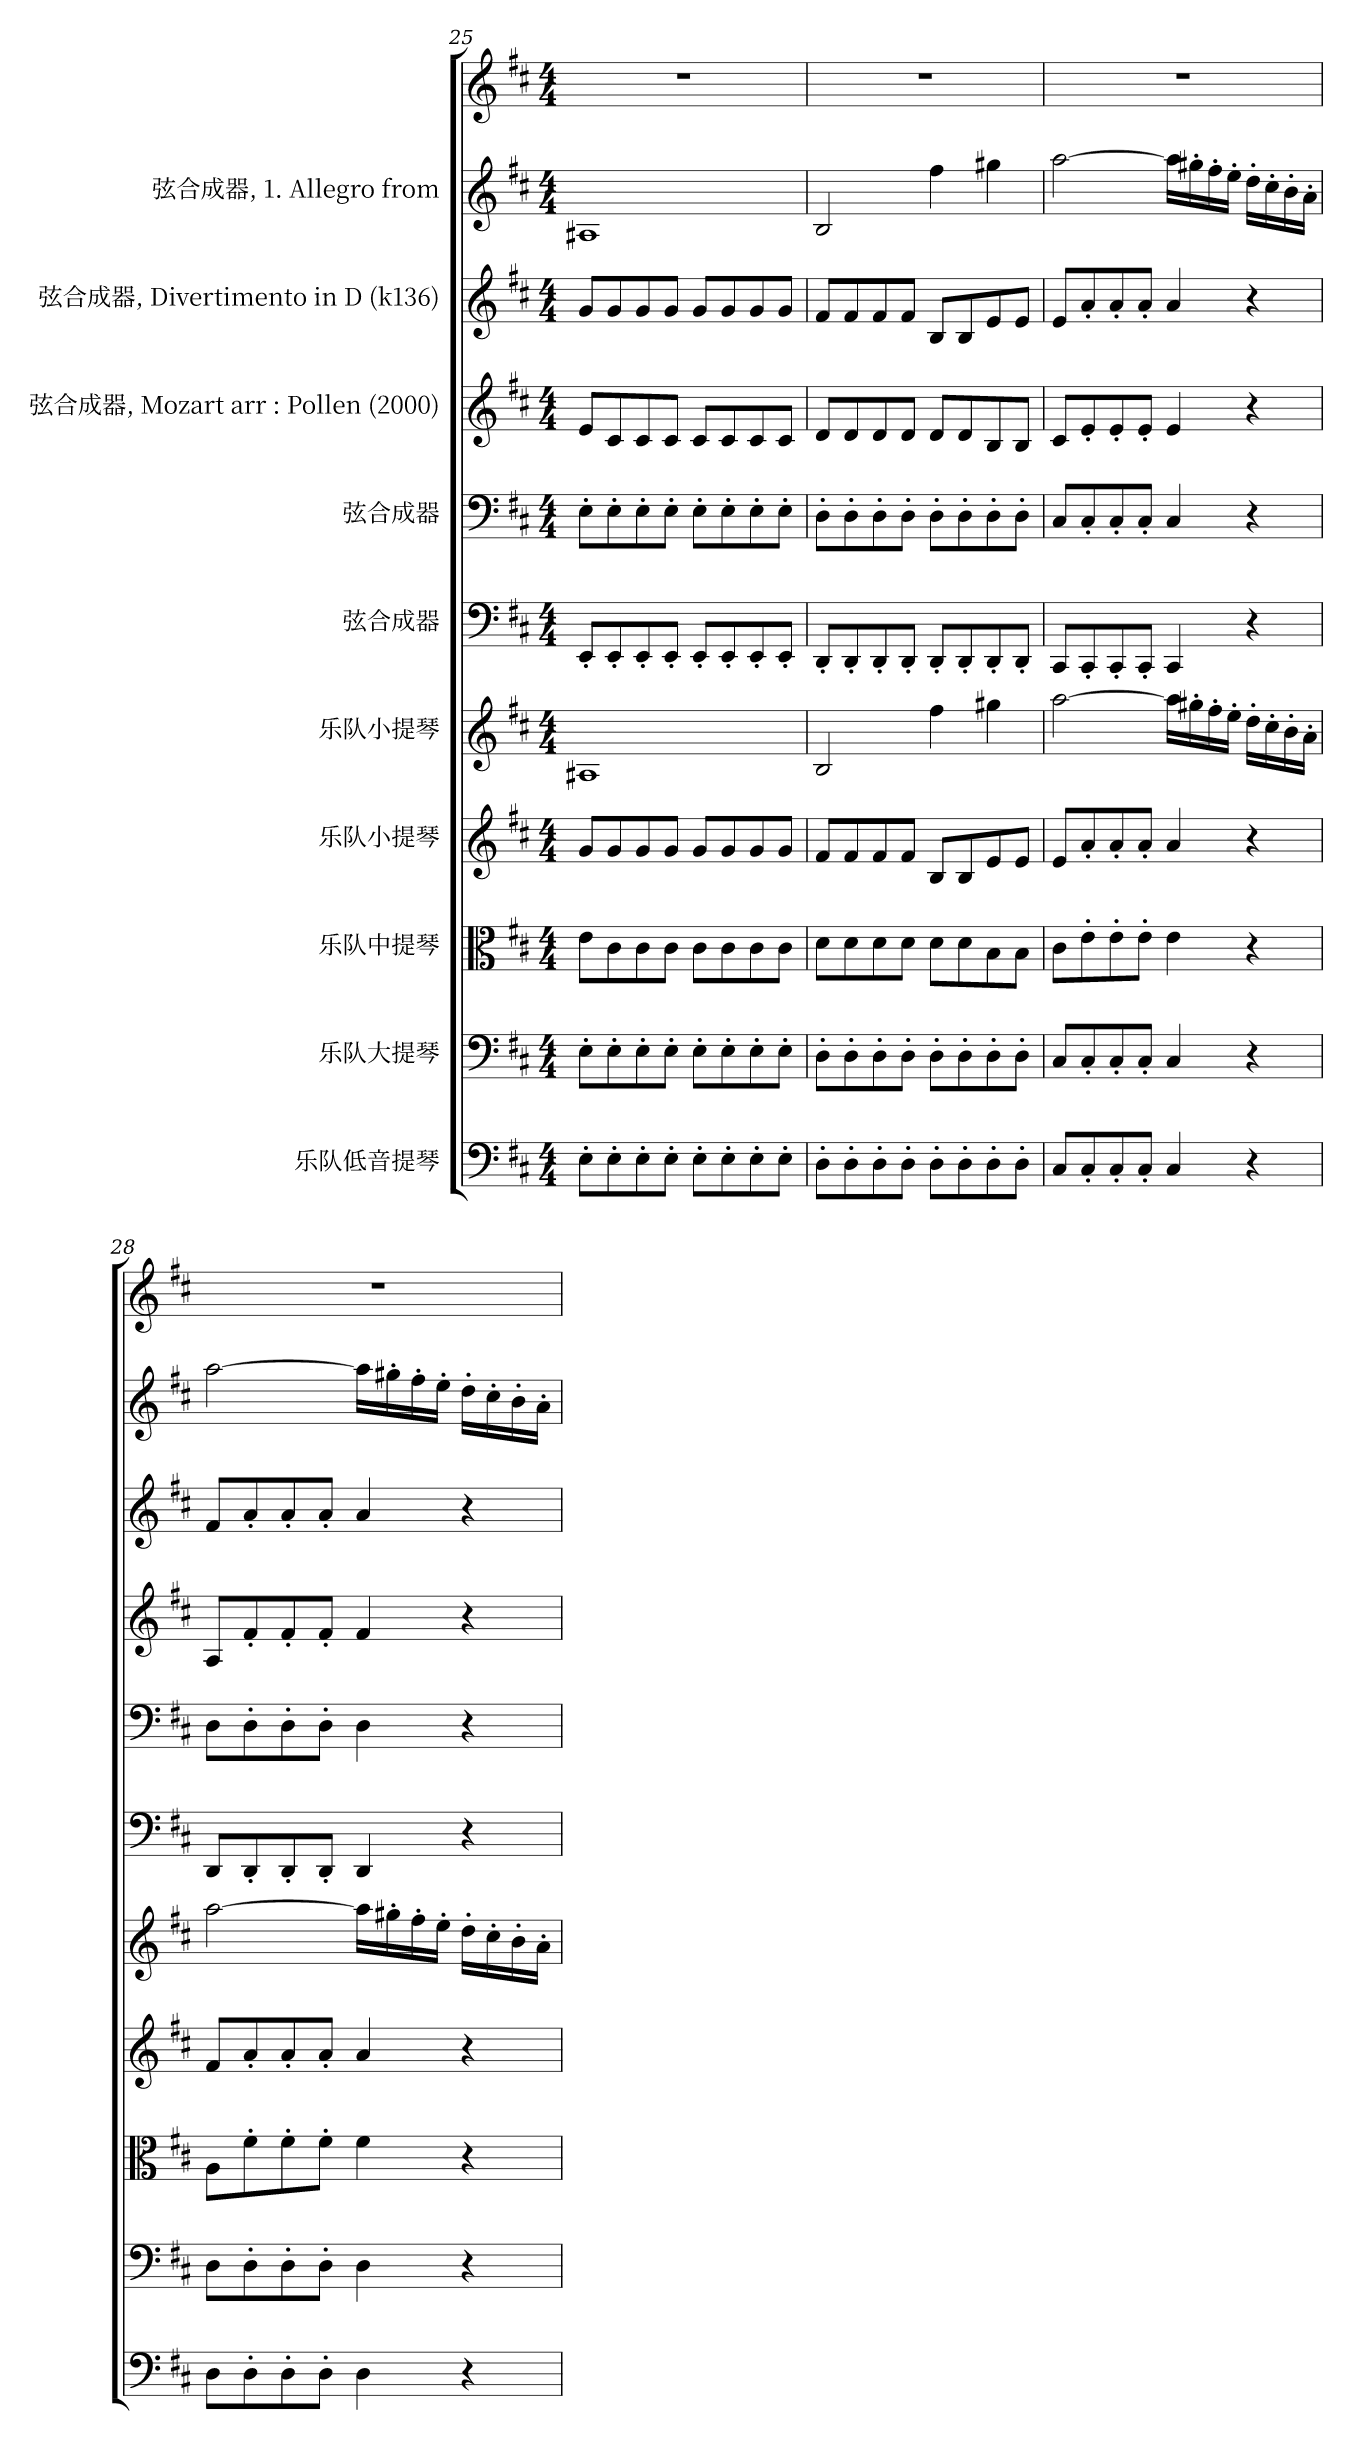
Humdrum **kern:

**kern	**kern	**kern	**kern	**kern	**kern	**kern	**kern	**kern	**kern	**kern
*part10	*part9	*part8	*part7	*part6	*part5	*part4	*part3	*part2	*part1	*part1
*staff11	*staff10	*staff9	*staff8	*staff7	*staff6	*staff5	*staff4	*staff3	*staff2	*staff1
*I"乐队低音提琴	*I"乐队大提琴	*I"乐队中提琴	*I"乐队小提琴	*I"乐队小提琴	*I"弦合成器	*I"弦合成器	*I"弦合成器, Mozart arr : Pollen (2000)	*I"弦合成器, Divertimento in D (k136)	*I"弦合成器, 1. Allegro from	*
*clefF4	*clefF4	*clefC3	*clefG2	*clefG2	*clefF4	*clefF4	*clefG2	*clefG2	*clefG2	*clefG2
*ITrd7c12	*	*	*	*	*	*	*	*	*	*
*k[f#c#]	*k[f#c#]	*k[f#c#]	*k[f#c#]	*k[f#c#]	*k[f#c#]	*k[f#c#]	*k[f#c#]	*k[f#c#]	*k[f#c#]	*k[f#c#]
*M4/4	*M4/4	*M4/4	*M4/4	*M4/4	*M4/4	*M4/4	*M4/4	*M4/4	*M4/4	*M4/4
=25	=25	=25	=25	=25	=25	=25	=25	=25	=25	=25
8EE'\L	8E'\L	8e\L	8g/L	1A#X	8EE'/L	8E'\L	8e/L	8g/L	1A#X	1r
8EE'\	8E'\	8c#\	8g/	.	8EE'/	8E'\	8c#/	8g/	.	.
8EE'\	8E'\	8c#\	8g/	.	8EE'/	8E'\	8c#/	8g/	.	.
8EE'\J	8E'\J	8c#\J	8g/J	.	8EE'/J	8E'\J	8c#/J	8g/J	.	.
8EE'\L	8E'\L	8c#\L	8g/L	.	8EE'/L	8E'\L	8c#/L	8g/L	.	.
8EE'\	8E'\	8c#\	8g/	.	8EE'/	8E'\	8c#/	8g/	.	.
8EE'\	8E'\	8c#\	8g/	.	8EE'/	8E'\	8c#/	8g/	.	.
8EE'\J	8E'\J	8c#\J	8g/J	.	8EE'/J	8E'\J	8c#/J	8g/J	.	.
!!LO:PB:g=z
=26	=26	=26	=26	=26	=26	=26	=26	=26	=26	=26
8DD'\L	8D'\L	8d\L	8f#/L	2B/	8DD'/L	8D'\L	8d/L	8f#/L	2B/	1r
8DD'\	8D'\	8d\	8f#/	.	8DD'/	8D'\	8d/	8f#/	.	.
8DD'\	8D'\	8d\	8f#/	.	8DD'/	8D'\	8d/	8f#/	.	.
8DD'\J	8D'\J	8d\J	8f#/J	.	8DD'/J	8D'\J	8d/J	8f#/J	.	.
8DD'\L	8D'\L	8d\L	8B/L	4ff#\	8DD'/L	8D'\L	8d/L	8B/L	4ff#\	.
8DD'\	8D'\	8d\	8B/	.	8DD'/	8D'\	8d/	8B/	.	.
8DD'\	8D'\	8B\	8e/	4gg#X\	8DD'/	8D'\	8B/	8e/	4gg#X\	.
8DD'\J	8D'\J	8B\J	8e/J	.	8DD'/J	8D'\J	8B/J	8e/J	.	.
=27	=27	=27	=27	=27	=27	=27	=27	=27	=27	=27
8CC#/L	8C#/L	8c#\L	8e/L	[2aa\	8CC#/L	8C#/L	8c#/L	8e/L	[2aa\	1r
8CC#'/	8C#'/	8e'\	8a'/	.	8CC#'/	8C#'/	8e'/	8a'/	.	.
8CC#'/	8C#'/	8e'\	8a'/	.	8CC#'/	8C#'/	8e'/	8a'/	.	.
8CC#'/J	8C#'/J	8e'\J	8a'/J	.	8CC#'/J	8C#'/J	8e'/J	8a'/J	.	.
4CC#/	4C#/	4e\	4a/	16aa\LL]	4CC#/	4C#/	4e/	4a/	16aa\LL]	.
.	.	.	.	16gg#X'\	.	.	.	.	16gg#X'\	.
.	.	.	.	16ff#'\	.	.	.	.	16ff#'\	.
.	.	.	.	16ee'\JJ	.	.	.	.	16ee'\JJ	.
4r	4r	4r	4r	16dd'\LL	4r	4r	4r	4r	16dd'\LL	.
.	.	.	.	16cc#'\	.	.	.	.	16cc#'\	.
.	.	.	.	16b'\	.	.	.	.	16b'\	.
.	.	.	.	16a'\JJ	.	.	.	.	16a'\JJ	.
=28	=28	=28	=28	=28	=28	=28	=28	=28	=28	=28
8DD\L	8D\L	8A\L	8f#/L	[2aa\	8DD/L	8D\L	8A/L	8f#/L	[2aa\	1r
8DD'\	8D'\	8f#'\	8a'/	.	8DD'/	8D'\	8f#'/	8a'/	.	.
8DD'\	8D'\	8f#'\	8a'/	.	8DD'/	8D'\	8f#'/	8a'/	.	.
8DD'\J	8D'\J	8f#'\J	8a'/J	.	8DD'/J	8D'\J	8f#'/J	8a'/J	.	.
4DD\	4D\	4f#\	4a/	16aa\LL]	4DD/	4D\	4f#/	4a/	16aa\LL]	.
.	.	.	.	16gg#X'\	.	.	.	.	16gg#X'\	.
.	.	.	.	16ff#'\	.	.	.	.	16ff#'\	.
.	.	.	.	16ee'\JJ	.	.	.	.	16ee'\JJ	.
4r	4r	4r	4r	16dd'\LL	4r	4r	4r	4r	16dd'\LL	.
.	.	.	.	16cc#'\	.	.	.	.	16cc#'\	.
.	.	.	.	16b'\	.	.	.	.	16b'\	.
.	.	.	.	16a'\JJ	.	.	.	.	16a'\JJ	.
=	=	=	=	=	=	=	=	=	=	=
*-	*-	*-	*-	*-	*-	*-	*-	*-	*-	*-
